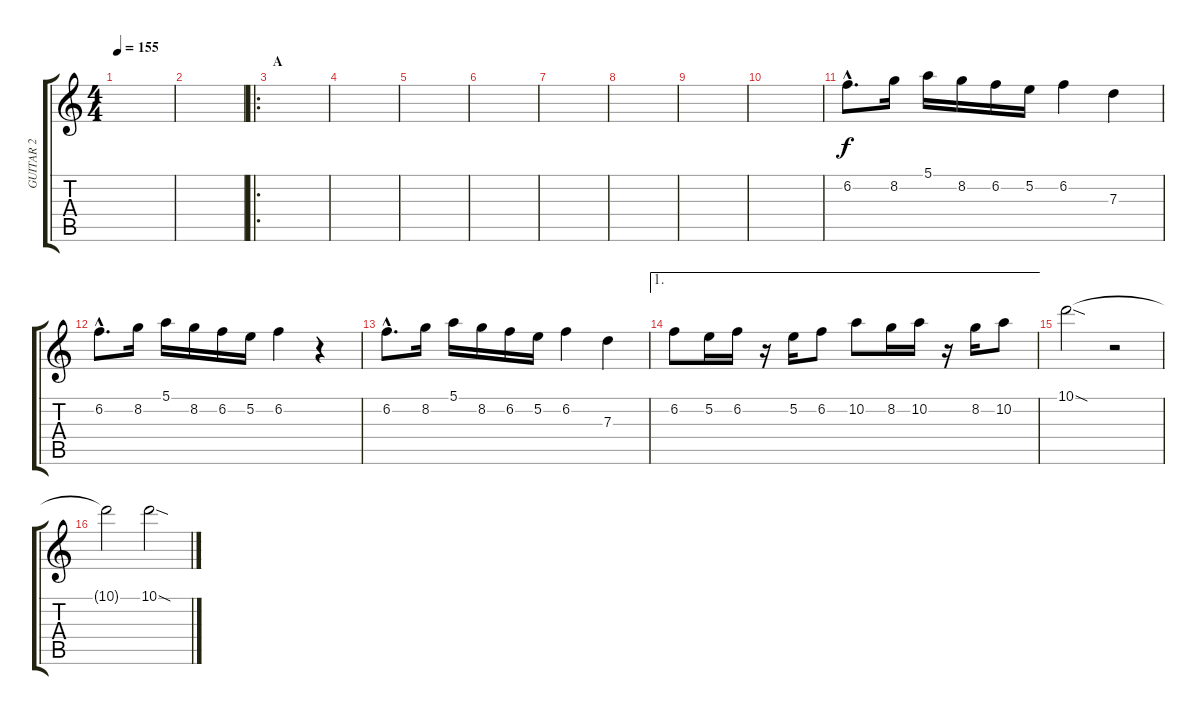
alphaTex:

\track ("GUITAR 2" "GUITAR 2") {instrument distortionguitar}
\staff {score tabs}
\tuning (E4 B3 G3 D3 A2 E2) {hide}
\ts (4 4)
\tempo 155
\clef g2
\ks c
|
|
\ro
\section ("" "A")
|
|
|
|
|
|
|
|
6.2{hac}.8{d} 8.2.16 5.1.16 8.2.16 6.2.16 5.2.16 6.2.4 7.3.4 |
6.2{hac}.8{d} 8.2.16 5.1.16 8.2.16 6.2.16 5.2.16 6.2.4 r.4 |
6.2{hac}.8{d} 8.2.16 5.1.16 8.2.16 6.2.16 5.2.16 6.2.4 7.3.4 |
\ae 1
6.2.8 5.2.16 6.2.16 r.16 5.2.16 6.2.8 10.2.8 8.2.16 10.2.16 r.16 8.2.16 10.2.8 |
10.1{sod}.2 r.2 |
10.1{t}.2 10.1{sod}.2
